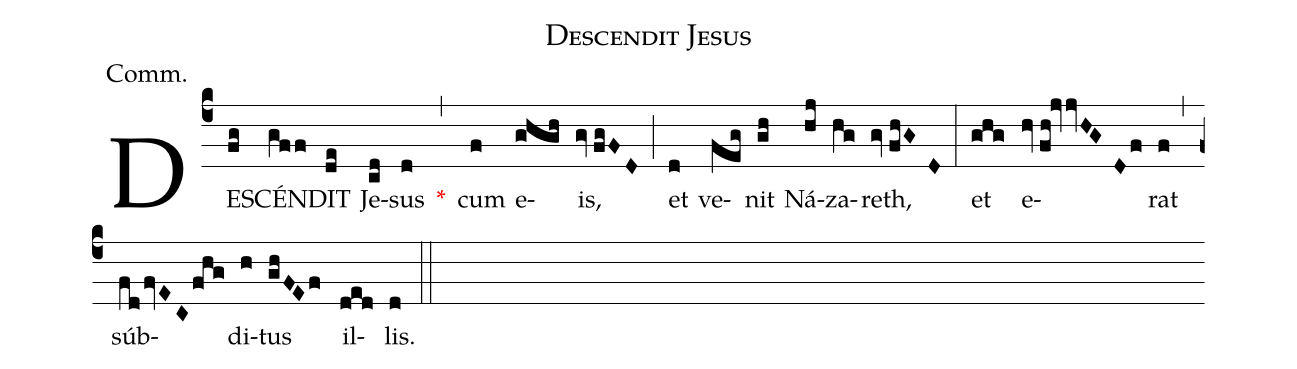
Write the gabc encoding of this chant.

name:Descendit Jesus;
annotation:Comm.;
mode:I.;
office-part:Communion;
%%
(c4) DE(fg)SCÉN(gff)DIT(de) Je(cd)sus(d) <v>\red{*}</v>(,) cum(f) e(ghgh)is,(gv//fgFD) (;) et(d) ve(feg)nit(gh) Ná(hj)za(hg)reth,(gv//fhGD) (:) et(ghg) e(hv//fh!jvvHGDf)rat(f) (,) súb(fdfvECfhg)di(h)tus(ghFEf) il(ded)lis.(d) (::)
